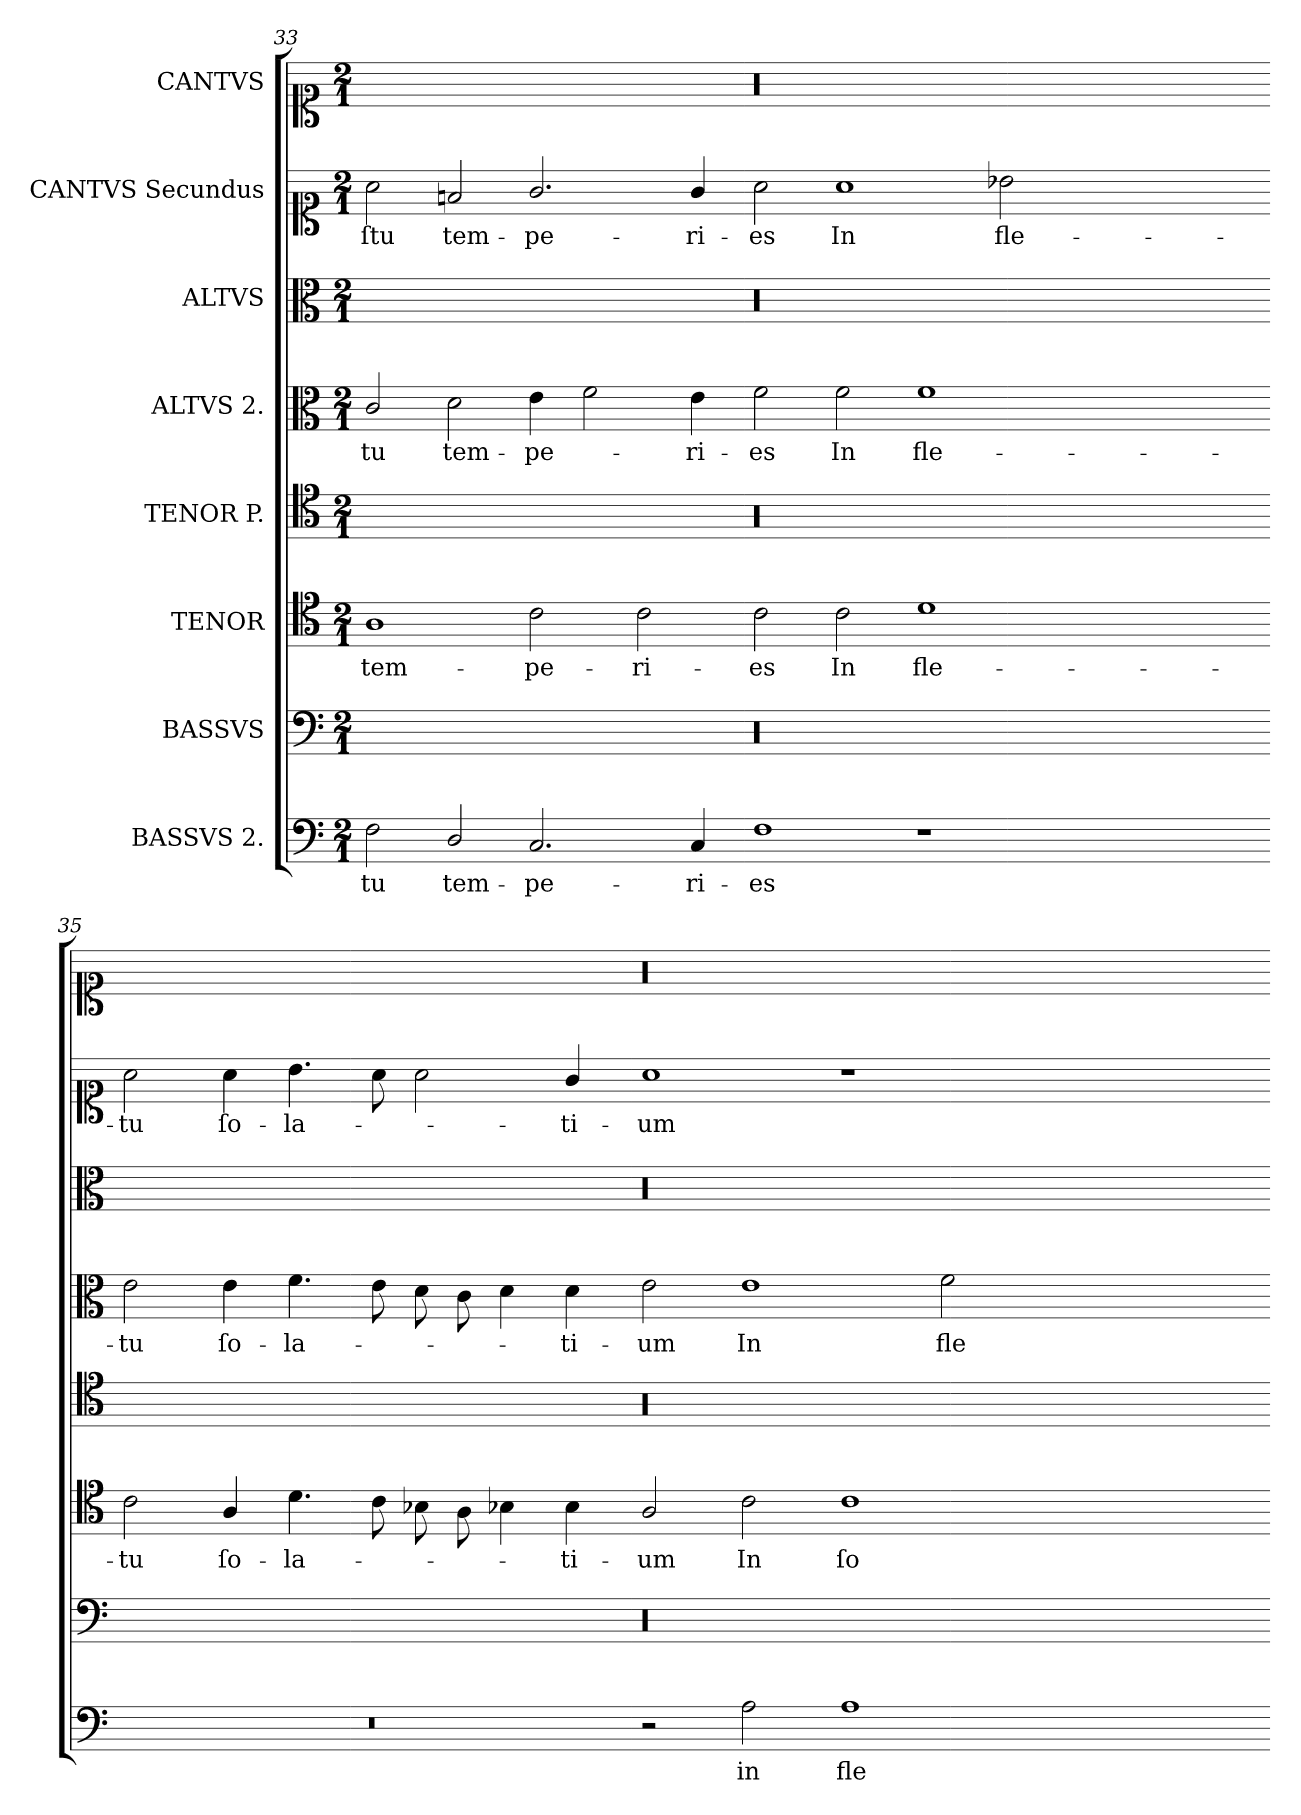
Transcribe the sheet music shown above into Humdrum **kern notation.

**kern	**text	**kern	**kern	**text	**kern	**kern	**text	**kern	**kern	**text	**kern
*part8	*part8	*part7	*part6	*part6	*part5	*part4	*part4	*part3	*part2	*part2	*part1
*staff8	*staff8	*staff7	*staff6	*staff6	*staff5	*staff4	*staff4	*staff3	*staff2	*staff2	*staff1
*I"BASSVS 2.	*	*I"BASSVS	*I"TENOR	*	*I"TENOR P.	*I"ALTVS 2.	*	*I"ALTVS	*I"CANTVS Secundus	*	*I"CANTVS
*clefF4	*	*clefF4	*clefC4	*	*clefC4	*clefC3	*	*clefC3	*clefC1	*	*clefC1
*k[]	*	*k[]	*k[]	*	*k[]	*k[]	*	*k[]	*k[]	*	*k[]
*M2/1	*	*M2/1	*M2/1	*	*M2/1	*M2/1	*	*M2/1	*M2/1	*	*M2/1
=33	=33	=33	=33	=33	=33	=33	=33	=33	=33	=33	=33
2F\	-tu	0ryy	1A	tem-	0ryy	2c/	-tu	0ryy	2a\	-ſtu	0ryy
2D/	tem-	.	.	.	.	2d\	tem-	.	2fn/	tem-	.
2.C/	-pe-	.	2c\	-pe-	.	4e\	-pe-	.	2.g/	-pe-	.
.	.	.	.	.	.	2f\	.	.	.	.	.
.	.	.	2c\	-ri-	.	.	.	.	.	.	.
4C/	-ri-	.	.	.	.	4e\	-ri-	.	4g/	-ri-	.
=34-	=34-	=34-	=34-	=34-	=34-	=34-	=34-	=34-	=34-	=34-	=34-
1F	-es	00r	2c\	-es	00r	2f\	-es	00r	2a\	-es	00r
.	.	.	2c\	In	.	2f\	In	.	1a	In	.
1r	.	.	1d	fle-	.	1f	fle-	.	.	.	.
.	.	.	.	.	.	.	.	.	2b-X\	fle-	.
0ryy	.	.	0ryy	.	.	0ryy	.	.	0ryy	.	.
=35-	=35-	=35-	=35-	=35-	=35-	=35-	=35-	=35-	=35-	=35-	=35-
0r	.	0ryy	2c\	-tu	0ryy	2e\	-tu	0ryy	2a\	-tu	0ryy
.	.	.	4A/	ſo-	.	4e\	ſo-	.	4a\	ſo-	.
.	.	.	4.d\	-la-	.	4.f\	-la-	.	4.b-\	-la-	.
.	.	.	8c\	.	.	8e\	.	.	8a\	.	.
.	.	.	8B-X\	.	.	8d\	.	.	2a\	.	.
.	.	.	8A\	.	.	8c\	.	.	.	.	.
.	.	.	4B-X\	.	.	4d\	.	.	.	.	.
.	.	.	4B-\	-ti-	.	4d\	-ti-	.	4g/	-ti-	.
=36-	=36-	=36-	=36-	=36-	=36-	=36-	=36-	=36-	=36-	=36-	=36-
2r	.	00r	2A/	-um	00r	2e\	-um	00r	1a	-um	00r
!	!	!	!	!LO:LY:i	!	!	!LO:LY:i	!	!	!	!
2A\	in	.	2c\	In	.	1e	In	.	.	.	.
!	!	!	!	!LO:LY:i	!	!	!	!	!	!	!
1A	fle-	.	1c	ſo-	.	.	.	.	1r	.	.
!	!	!	!	!	!	!	!LO:LY:i	!	!	!	!
.	.	.	.	.	.	2f\	fle-	.	.	.	.
0ryy	.	.	0ryy	.	.	0ryy	.	.	0ryy	.	.
=-	=-	=-	=-	=-	=-	=-	=-	=-	=-	=-	=-
*-	*-	*-	*-	*-	*-	*-	*-	*-	*-	*-	*-
